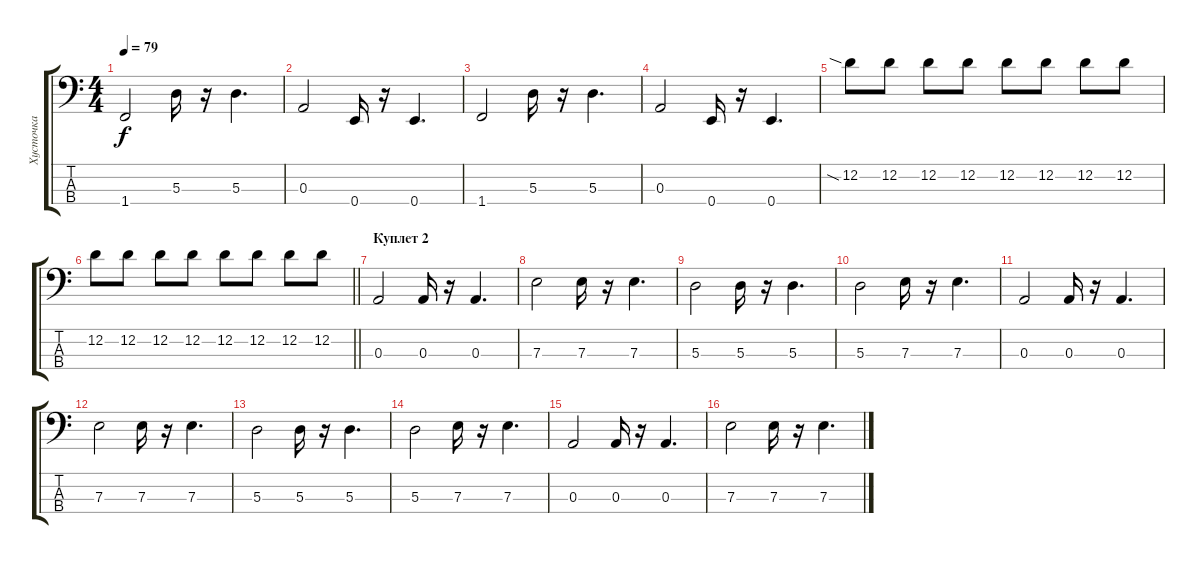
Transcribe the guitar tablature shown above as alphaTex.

\track ("Хусточка" "Хусточка") {instrument electricbassfinger}
\staff {score tabs}
\tuning (G2 D2 A1 E1) {hide}
\ts (4 4)
\tempo 79
\clef f4
\ks c
1.4.2{dy f} 5.3.16 r.16 5.3.4{d} |
0.3.2 0.4.16 r.16 0.4.4{d} |
1.4.2 5.3.16 r.16 5.3.4{d} |
0.3.2 0.4.16 r.16 0.4.4{d} |
12.2{sia}.8 12.2.8 12.2.8 12.2.8 12.2.8 12.2.8 12.2.8 12.2.8 |
\barLineRight lightlight
12.2.8 12.2.8 12.2.8 12.2.8 12.2.8 12.2.8 12.2.8 12.2.8 |
\section ("" "Куплет 2")
0.3.2 0.3.16 r.16 0.3.4{d} |
7.3.2 7.3.16 r.16 7.3.4{d} |
5.3.2 5.3.16 r.16 5.3.4{d} |
5.3.2 7.3.16 r.16 7.3.4{d} |
0.3.2 0.3.16 r.16 0.3.4{d} |
7.3.2 7.3.16 r.16 7.3.4{d} |
5.3.2 5.3.16 r.16 5.3.4{d} |
5.3.2 7.3.16 r.16 7.3.4{d} |
0.3.2 0.3.16 r.16 0.3.4{d} |
7.3.2 7.3.16 r.16 7.3.4{d}
